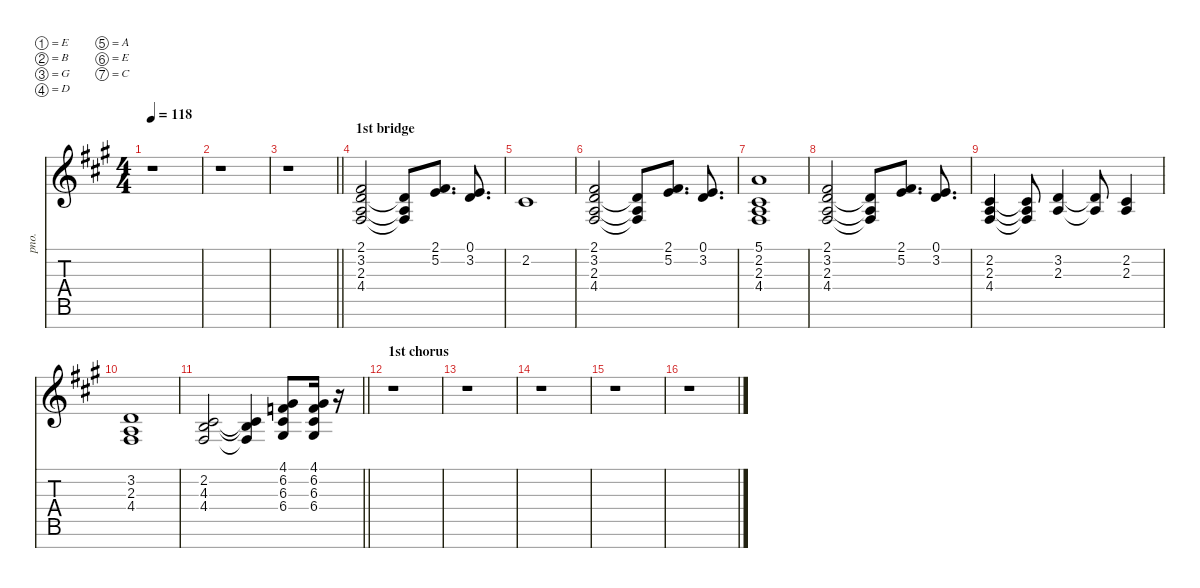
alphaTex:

\defaultSystemsLayout 4
\hideDynamics
\bracketExtendMode nobrackets
\otherSystemsTrackNameOrientation horizontal
\track ("rhodes" "pno.") {instrument honkytonkpiano}
\staff {score tabs}
\tuning (E4 B3 G3 D3 A2 E2 C-1)
\ts (4 4)
\tempo 118
\clef g2
\ks f#minor
r.1{dy mp} |
r.1 |
\barLineRight lightlight
r.1 |
\section ("" "1st bridge")
(2.1{acc #} 3.2{acc forcenatural} 2.3{acc forcenatural} 4.4{acc #}).2 (3.2{t acc forcenatural} 2.3{t acc forcenatural} 4.4{t acc #}).8{dy f} (2.1{acc #} 5.2{acc forcenatural}).8{d dy mp} (0.1{acc forcenatural} 3.2{acc forcenatural}).8{d} |
2.2{acc #}.1{dy mf} |
(2.1{acc #} 3.2{acc forcenatural} 2.3{acc forcenatural} 4.4{acc #}).2{dy mp} (3.2{t acc forcenatural} 2.3{t acc forcenatural} 4.4{t acc #}).8{dy f} (2.1{acc #} 5.2{acc forcenatural}).8{d dy mp} (0.1{acc forcenatural} 3.2{acc forcenatural}).8{d} |
(5.1{acc forcenatural} 2.2{acc #} 2.3{acc forcenatural} 4.4{acc #}).1 |
(2.1{acc #} 3.2{acc forcenatural} 2.3{acc forcenatural} 4.4{acc #}).2 (3.2{t acc forcenatural} 2.3{t acc forcenatural} 4.4{t acc #}).8{dy f} (2.1{acc #} 5.2{acc forcenatural}).8{d dy mp} (0.1{acc forcenatural} 3.2{acc forcenatural}).8{d} |
(2.2{acc #} 2.3{acc forcenatural} 4.4{acc #}).4{dy f} (2.2{t acc #} 2.3{t acc forcenatural} 4.4{t acc #}).8 (3.2{acc forcenatural} 2.3{acc forcenatural}).4{dy mf} (3.2{t acc forcenatural} 2.3{t acc forcenatural}).8{dy f} (2.2{acc #} 2.3{acc forcenatural}).4{dy mf} |
(3.2{acc forcenatural} 2.3{acc forcenatural} 4.4{acc #}).1{dy ff} |
\barLineRight lightlight
(2.2{acc #} 4.3{acc forcenatural} 4.4{acc #}).2{dy f} (2.2{t acc #} 4.3{t acc forcenatural} 4.4{t acc #}).4 (4.1{acc #} 6.2{acc forcenatural} 6.3{acc #} 6.4{acc #}).8 (4.1{acc #} 6.2{acc forcenatural} 6.3{acc #} 6.4{acc #}).16{dy mp} r.16 |
\section ("" "1st chorus")
r.1 |
r.1 |
r.1 |
r.1 |
r.1
